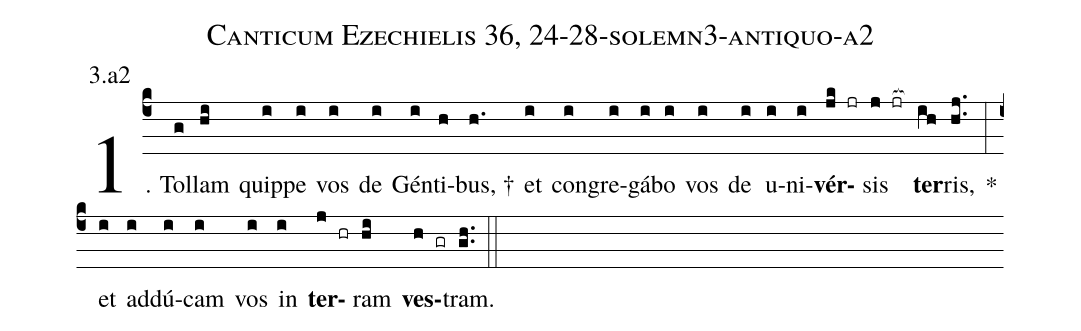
name: Canticum Ezechielis 36, 24-28-solemn3-antiquo-a2;
annotation: 3.a2;
%%
(c4)1. Tol(g)lam(hi) quip(i)pe(i) vos(i) de(i) Gén(i)ti(h)bus, †(h.) et(i) con(i)gre(i)gá(i)bo(i) vos(i) de(i) u(i)ni(i)<b>vér</b>(jk jr)sis(j jr[ocb:1{]) <b>ter</b>(ih[ocb:0}])ris,(hj..) *(:) et(i) ad(i)dú(i)cam(i) vos(i) in(i) <b>ter</b>(j hr)ram(hi) <b>ves</b>(h gr)tram.(gh..) (::)
